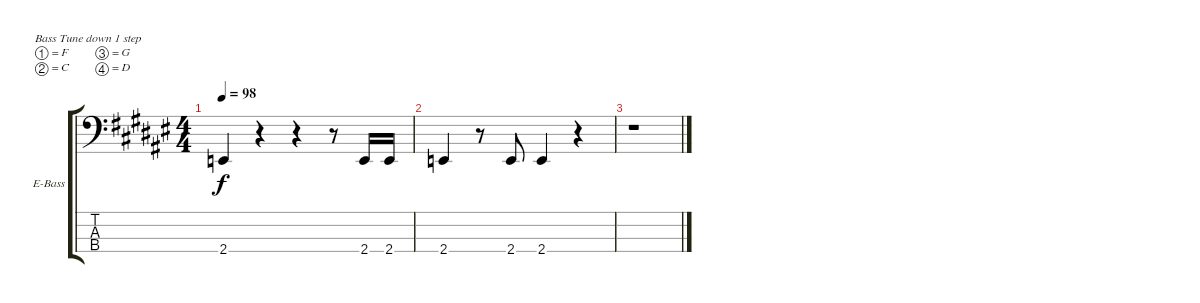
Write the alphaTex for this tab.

\bracketExtendMode groupsimilarinstruments
\firstSystemTrackNameOrientation horizontal
\otherSystemsTrackNameOrientation horizontal
\track ("Untitled" "E-Bass") {instrument electricbassfinger}
\staff {score tabs}
\tuning (F2 C2 G1 D1)
\ts (4 4)
\tempo 98
\clef f4
\ks f#
2.4.4{dy f} r.4 r.4 r.8 2.4.16 2.4.16 |
\ks d#minor
2.4.4 r.8 2.4.8 2.4.4 r.4 |
r.1
